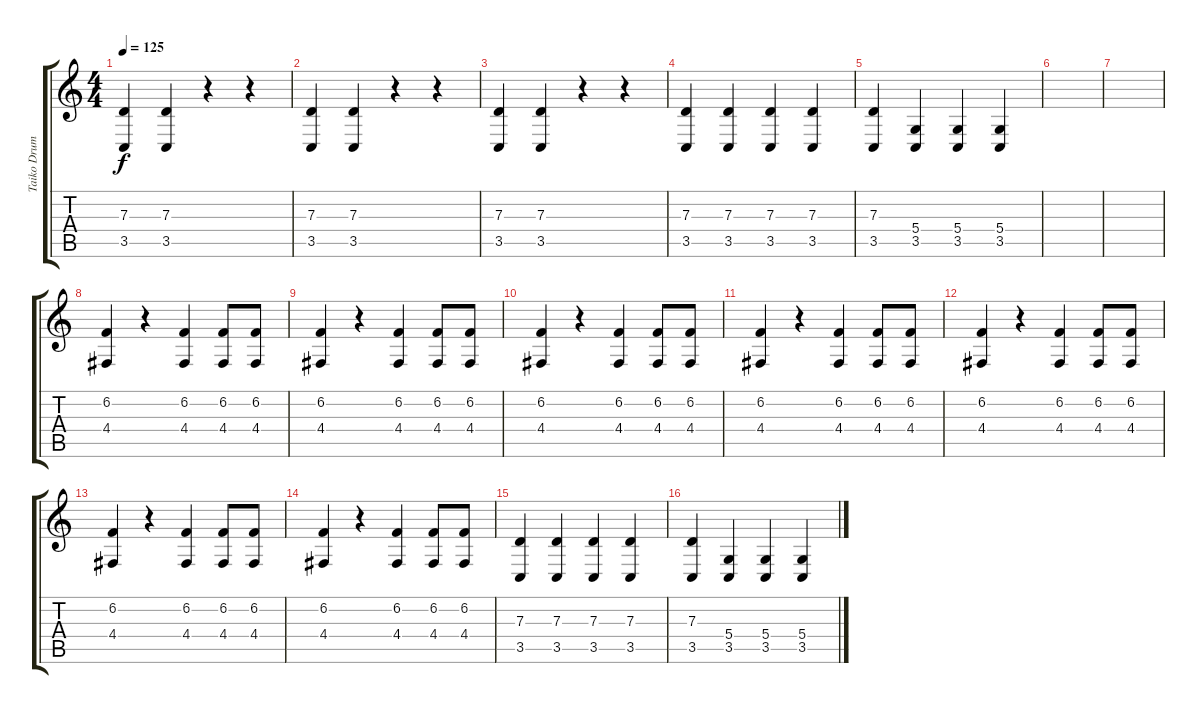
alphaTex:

\track ("Taiko Drum" "Taiko Drum") {instrument taikodrum}
\staff {score tabs}
\tuning (E4 B3 G3 D3 A2 E2) {hide}
\ts (4 4)
\tempo 125
\clef g2
\ks c
(7.3 3.5).4{dy f} (7.3 3.5).4 r.4 r.4 |
(7.3 3.5).4 (7.3 3.5).4 r.4 r.4 |
(7.3 3.5).4 (7.3 3.5).4 r.4 r.4 |
(7.3 3.5).4 (7.3 3.5).4 (7.3 3.5).4 (7.3 3.5).4 |
(7.3 3.5).4 (5.4 3.5).4 (5.4 3.5).4 (5.4 3.5).4 |
|
|
(6.2 4.4).4 r.4 (6.2 4.4).4 (6.2 4.4).8 (6.2 4.4).8 |
(6.2 4.4).4 r.4 (6.2 4.4).4 (6.2 4.4).8 (6.2 4.4).8 |
(6.2 4.4).4 r.4 (6.2 4.4).4 (6.2 4.4).8 (6.2 4.4).8 |
(6.2 4.4).4 r.4 (6.2 4.4).4 (6.2 4.4).8 (6.2 4.4).8 |
(6.2 4.4).4 r.4 (6.2 4.4).4 (6.2 4.4).8 (6.2 4.4).8 |
(6.2 4.4).4 r.4 (6.2 4.4).4 (6.2 4.4).8 (6.2 4.4).8 |
(6.2 4.4).4 r.4 (6.2 4.4).4 (6.2 4.4).8 (6.2 4.4).8 |
(7.3 3.5).4 (7.3 3.5).4 (7.3 3.5).4 (7.3 3.5).4 |
(7.3 3.5).4 (5.4 3.5).4 (5.4 3.5).4 (5.4 3.5).4
